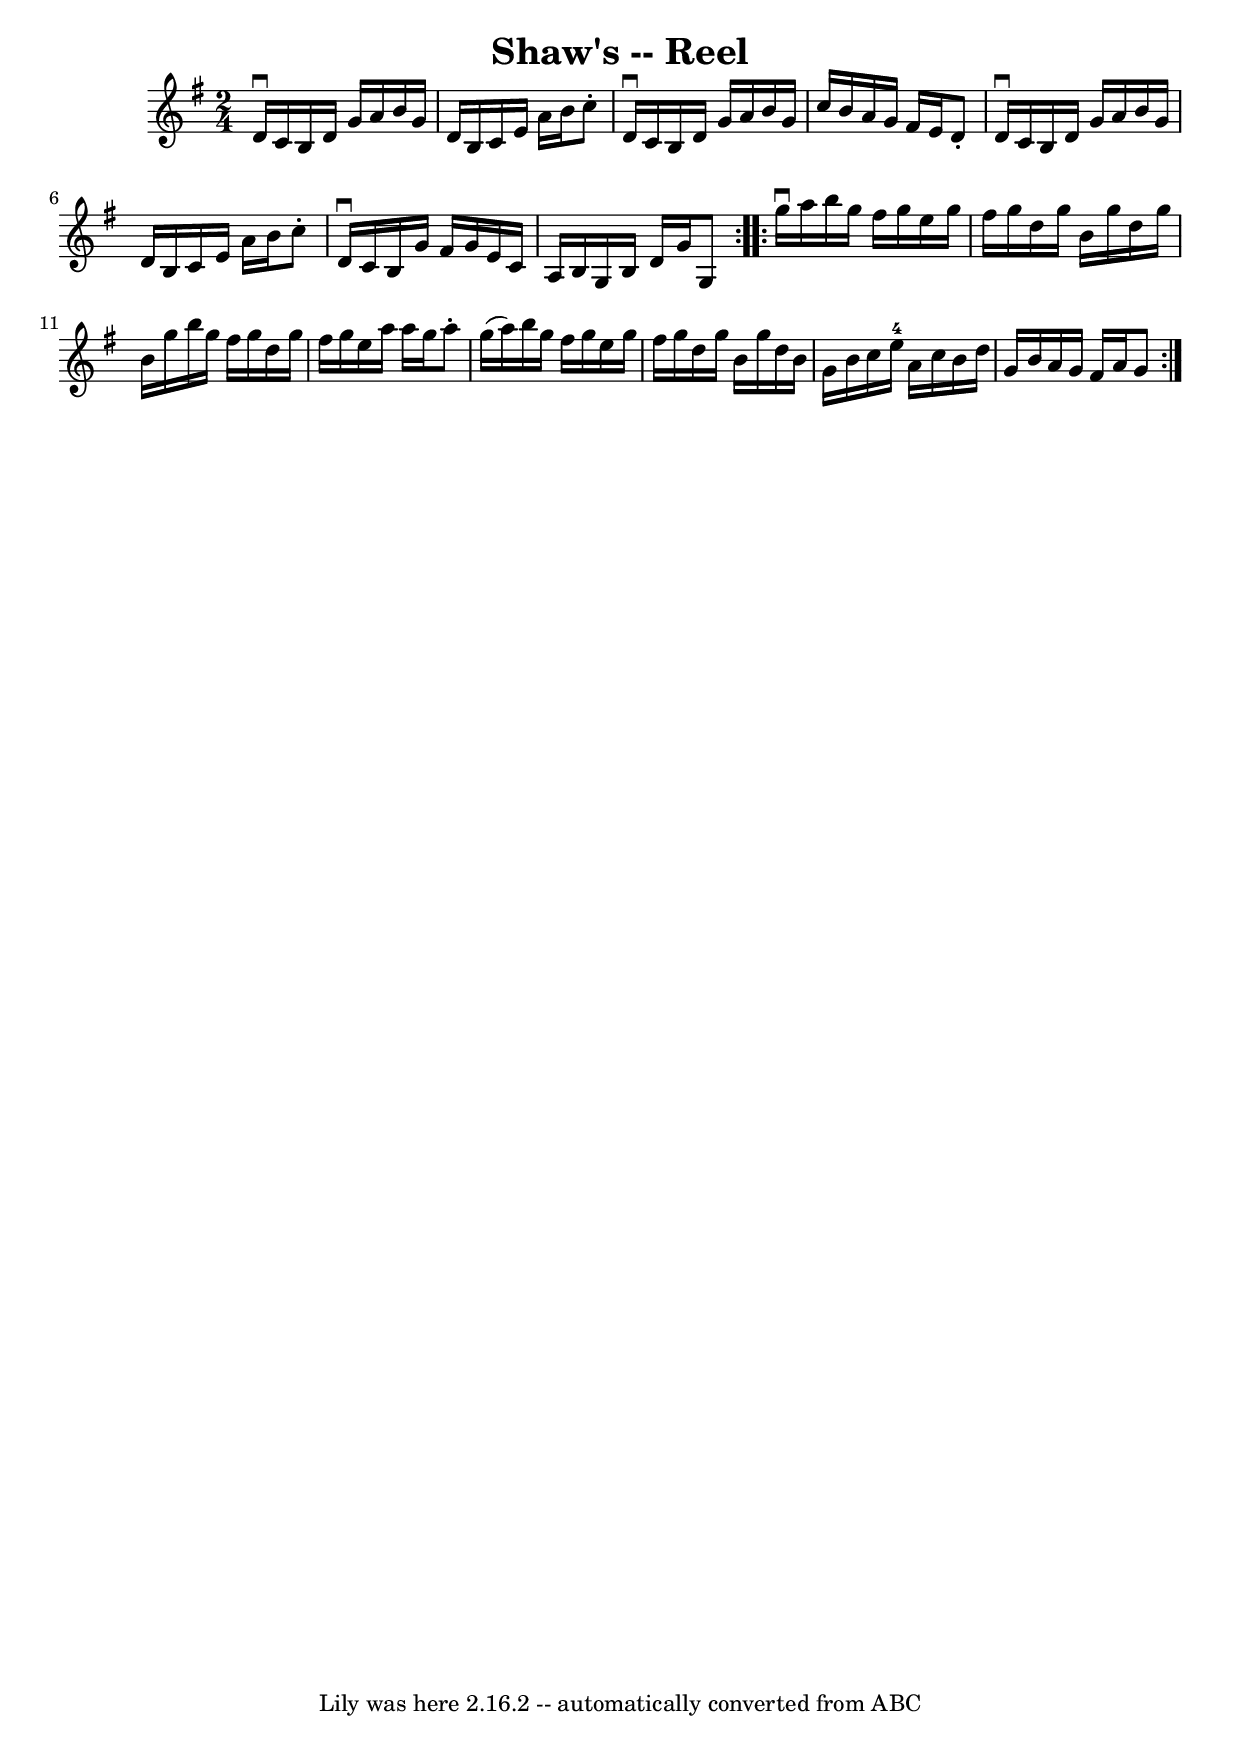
\version "2.16.2"
\include "Mammoth.ily"
\header {
  %% book = "Ryan's Mammoth Collection"
  crossRefNumber = "1"
  footnotes = "\\\\386"
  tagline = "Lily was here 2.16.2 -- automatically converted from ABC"
  title = "Shaw's -- Reel"

}
voicedefault =  {



  \repeat volta 2 {

    \time 2/4 
    \key g \major     d'16^\downbow c'16   |
    b16 d'16         g'16 a'16 b'16 g'16 d'16 b16     |
    c'16 e'16 a'16       b'16 c''8-. d'16^\downbow c'16     |
    b16 d'16 g'16         a'16 b'16 g'16 c''16 b'16     |
    a'16 g'16 fis'16         e'16 d'8-. d'16^\downbow c'16     |
    b16 d'16 g'16         a'16 b'16 g'16 d'16 b16     |
    c'16 e'16 a'16 b'16       c''8-. d'16^\downbow c'16     |
    b16 g'16 fis'16 g'16        e'16 c'16 a16 b16     |
    g16 b16 d'16 g'16 g8  
  }   
  
  \repeat volta 2 {     g''16^\downbow a''16   |
    b''16 g''16         fis''16 g''16 e''16 g''16 fis''16 g''16     |
    d''16         g''16 b'16 g''16 d''16 g''16 b'16 g''16     |
    b''16        g''16 fis''16 g''16 d''16 g''16 fis''16 g''16     |
         e''16 a''16 a''16 g''16 a''8-. g''16 (a''16)    |
         b''16 g''16 fis''16 g''16 e''16 g''16 fis''16 g''16      |
    d''16 g''16 b'16 g''16 d''16 b'16 g'16 b'16     |
    c''16 e''16-4 a'16 c''16 b'16 d''16 g'16 b'16  |
    a'16 g'16 fis'16 a'16 g'8  
  }   

}

\score{
  <<

    \context Staff="default"
    {
      \voicedefault 
      
    }

  >>
  \layout {
    
  }
  \midi {
  }

}
